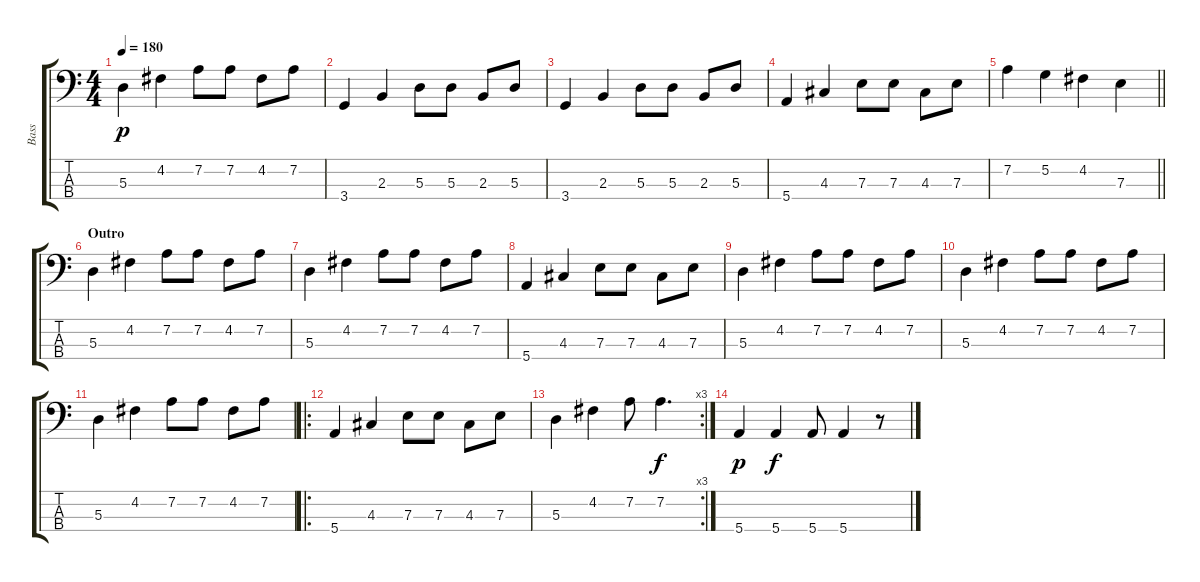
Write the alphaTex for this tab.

\track ("Bass" "Bass") {instrument electricbassfinger}
\staff {score tabs}
\tuning (G2 D2 A1 E1) {hide}
\ts (4 4)
\tempo 180
\clef f4
\ks c
5.3.4{dy p} 4.2.4 7.2.8 7.2.8 4.2.8 7.2.8 |
3.4.4 2.3.4 5.3.8 5.3.8 2.3.8 5.3.8 |
3.4.4 2.3.4 5.3.8 5.3.8 2.3.8 5.3.8 |
5.4.4 4.3.4 7.3.8 7.3.8 4.3.8 7.3.8 |
\barLineRight lightlight
7.2.4 5.2.4 4.2.4 7.3.4 |
\section ("" "Outro")
5.3.4 4.2.4 7.2.8 7.2.8 4.2.8 7.2.8 |
5.3.4 4.2.4 7.2.8 7.2.8 4.2.8 7.2.8 |
5.4.4 4.3.4 7.3.8 7.3.8 4.3.8 7.3.8 |
5.3.4 4.2.4 7.2.8 7.2.8 4.2.8 7.2.8 |
5.3.4 4.2.4 7.2.8 7.2.8 4.2.8 7.2.8 |
5.3.4 4.2.4 7.2.8 7.2.8 4.2.8 7.2.8 |
\ro
5.4.4 4.3.4 7.3.8 7.3.8 4.3.8 7.3.8 |
\rc 3
5.3.4 4.2.4 7.2.8 7.2.4{d dy f} |
5.4.4{dy p} 5.4.4{dy f} 5.4.8 5.4.4 r.8
